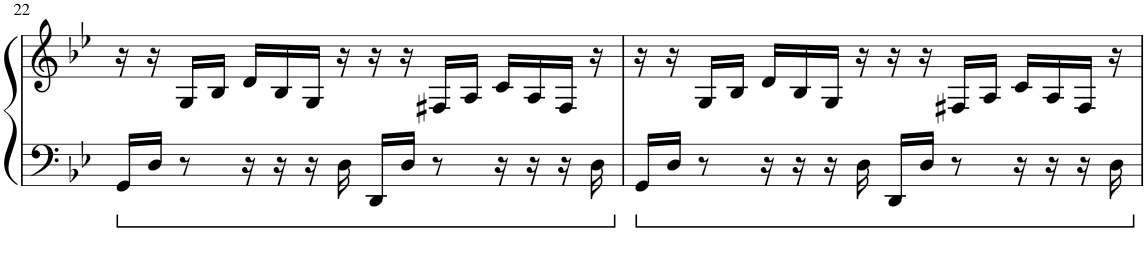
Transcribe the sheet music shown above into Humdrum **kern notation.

**kern	**kern
*part1	*part1
*staff2	*staff1
*I"Piano	*
*I'Pno.	*
!!LO:PB:g=z
*clefG2	*clefG2
*k[b-e-]	*k[b-e-]
*M4/4	*M4/4
=22	=22
16GG/LL	16r
16D/JJ	16r
8r	16G/LL
.	16B-/JJ
16r	16d/LL
16r	16B-/
16r	16G/JJ
16D\	16r
16DD/LL	16r
16D/JJ	16r
8r	16F#X/LL
.	16A/JJ
16r	16c/LL
16r	16A/
16r	16F#/JJ
16D\	16r
=23	=23
16GG/LL	16r
16D/JJ	16r
8r	16G/LL
.	16B-/JJ
16r	16d/LL
16r	16B-/
16r	16G/JJ
16D\	16r
16DD/LL	16r
16D/JJ	16r
8r	16F#X/LL
.	16A/JJ
16r	16c/LL
16r	16A/
16r	16F#/JJ
16D\	16r
=	=
*-	*-
